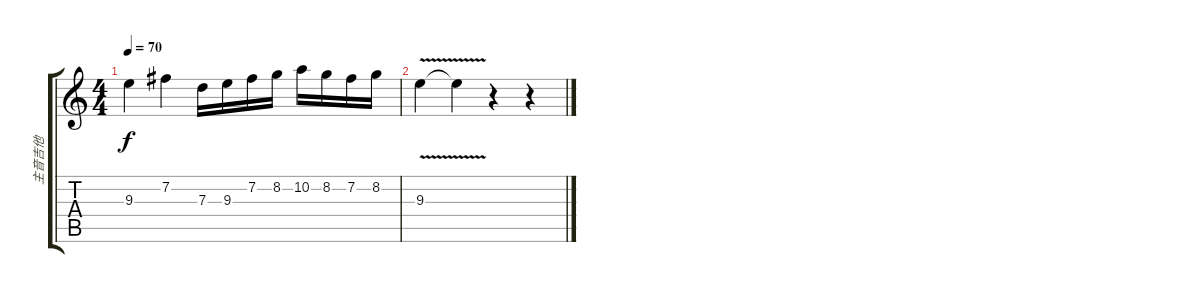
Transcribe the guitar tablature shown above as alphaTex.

\track ("主音吉他" "主音吉他") {instrument acousticguitarsteel}
\staff {score tabs}
\tuning (E4 B3 G3 D3 A2 E2) {hide}
\ts (4 4)
\tempo 70
\clef g2
\ks c
9.3.4{dy f} 7.2.4 7.3.16 9.3.16 7.2.16 8.2.16 10.2.16 8.2.16 7.2.16 8.2.16 |
9.3{v}.4 9.3{t}.4 r.4 r.4
